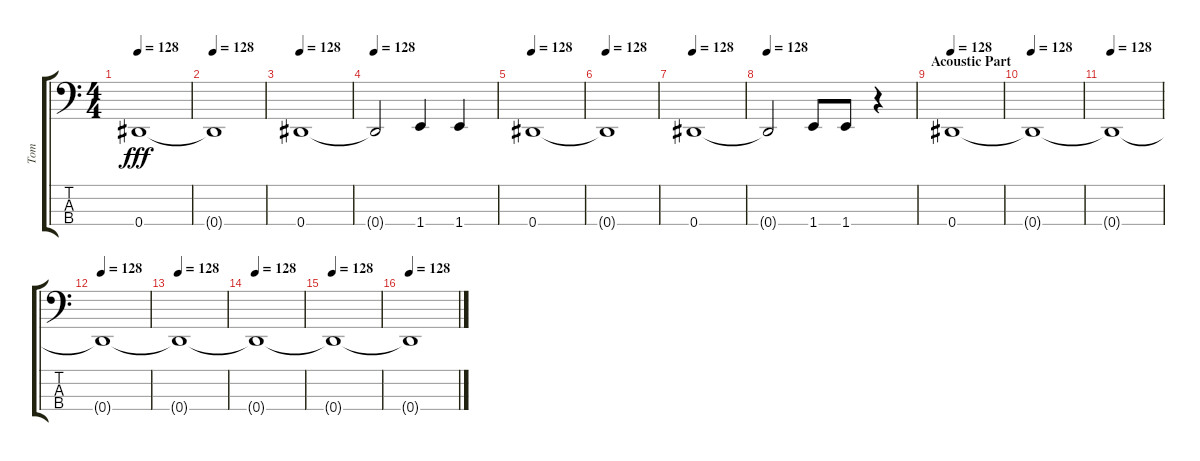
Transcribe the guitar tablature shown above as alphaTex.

\track ("Tom" "Tom") {instrument electricbasspick}
\staff {score tabs}
\tuning (Gb2 Db2 Ab1 Eb1) {hide}
\ts (4 4)
\tempo 128
\clef f4
\ks c
0.4.1{dy fff} |
\tempo 128
0.4{t}.1 |
\tempo 128
0.4.1 |
\tempo 128
0.4{t}.2 1.4.4 1.4.4 |
\tempo 128
0.4.1 |
\tempo 128
0.4{t}.1 |
\tempo 128
0.4.1 |
\tempo 128
0.4{t}.2 1.4.8 1.4.8 r.4 |
\section ("" "Acoustic Part")
\tempo 128
0.4.1 |
\tempo 128
0.4{t}.1 |
\tempo 128
0.4{t}.1 |
\tempo 128
0.4{t}.1 |
\tempo 128
0.4{t}.1 |
\tempo 128
0.4{t}.1 |
\tempo 128
0.4{t}.1 |
\tempo 128
0.4{t}.1
